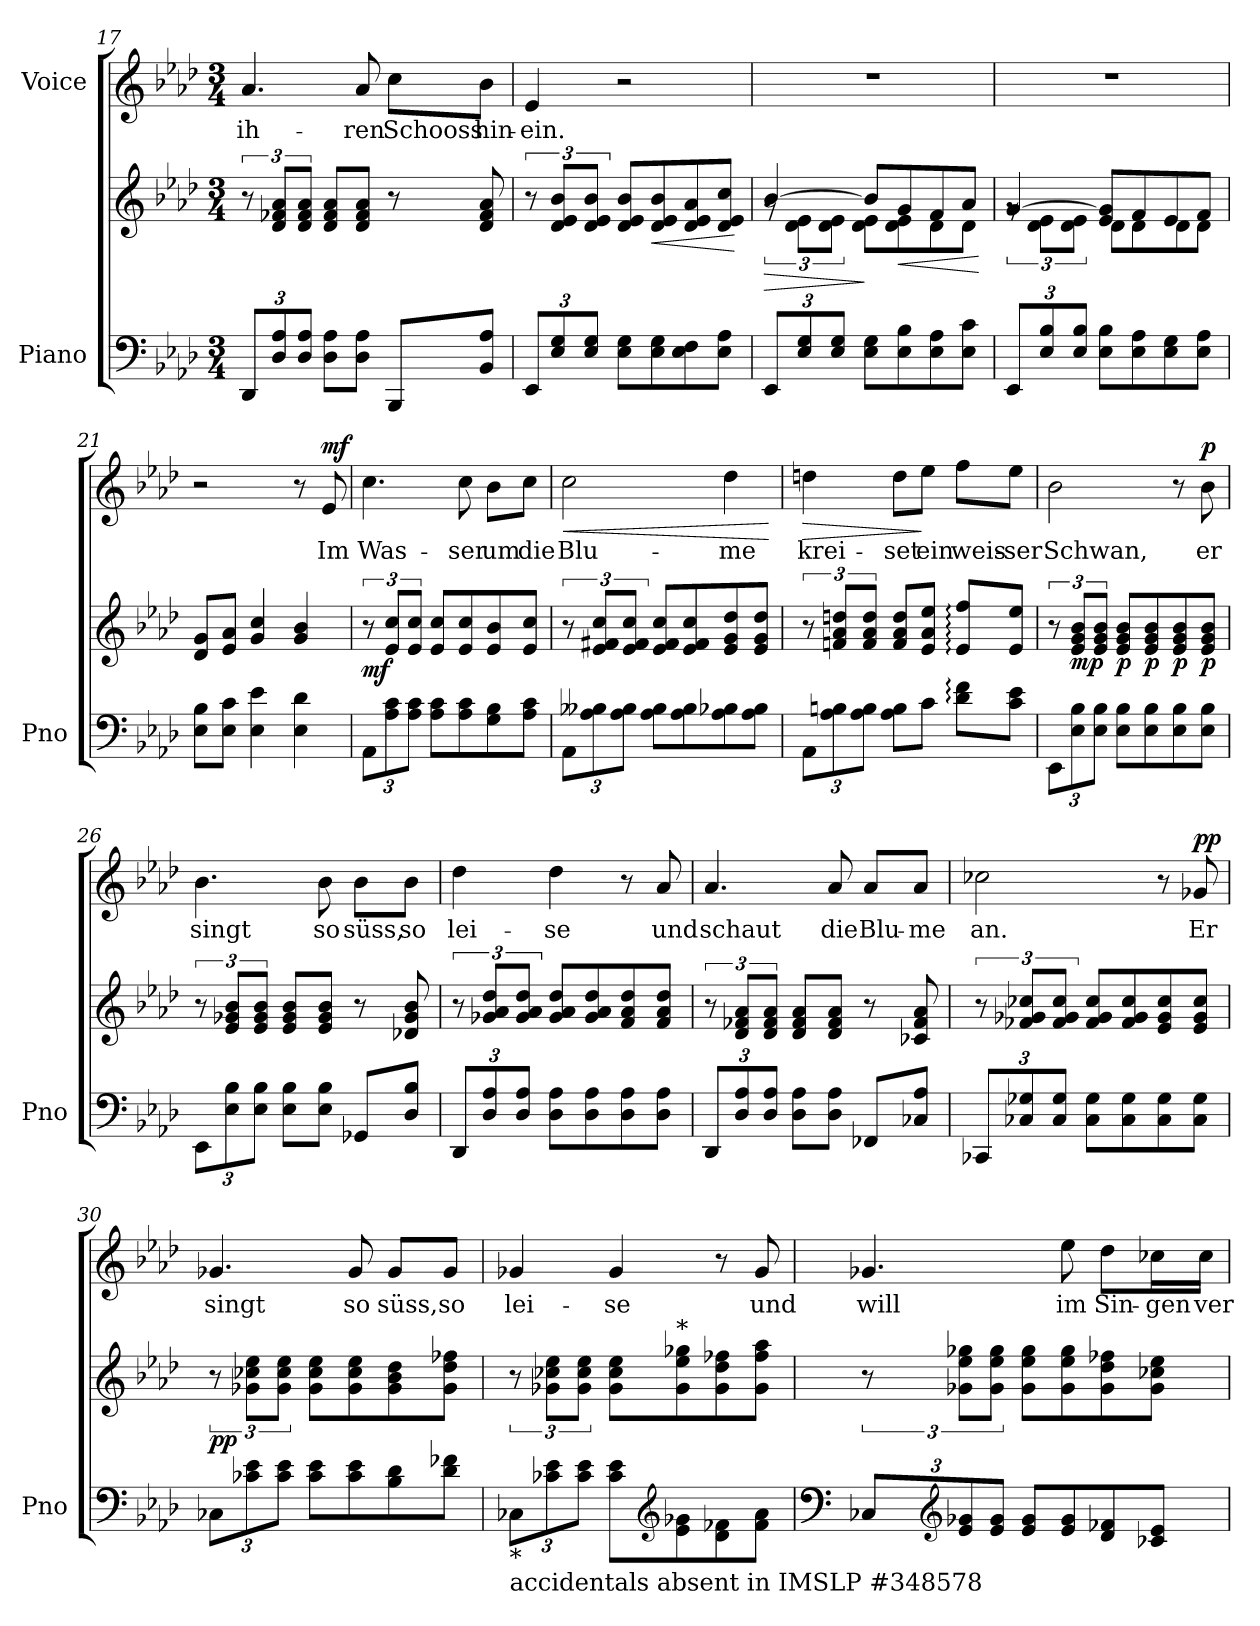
**kern	**kern	**dynam	**kern	**text	**dynam
*part2	*part2	*part2	*part1	*part1	*part1
*staff3	*staff2	*staff2/3	*staff1	*staff1	*staff1
*I"Piano	*	*	*I"Voice	*	*
*I'Pno	*	*	*	*	*
*clefF4	*clefG2	*	*clefG2	*	*
*k[b-e-a-d-]	*k[b-e-a-d-]	*	*k[b-e-a-d-]	*	*
*M3/4	*M3/4	*	*M3/4	*	*
*Xbrackettup	*	*	*	*	*
=17	=17	=17	=17	=17	=17
!	!	!	!	!LO:LY:b	!
12DD-/L	12r	.	4.a-/	ih-	.
12D-/ 12A-/	12d-/ 12f-X/ 12a-/L	.	.	.	.
12D-/ 12A-/J	12d-/ 12f-/ 12a-/J	.	.	.	.
8D-\ 8A-\L	8d-/ 8f-/ 8a-/L	.	.	.	.
!	!	!	!	!LO:LY:b	!
8D-\ 8A-\J	8d-/ 8f-/ 8a-/J	.	8a-/	-ren	.
!	!	!	!	!LO:LY:b	!
8BBB-/L	8r	.	8cc\L	Schooss	.
!	!	!	!	!LO:LY:b	!
8BB-/ 8A-/J	8d-/ 8f-/ 8a-/	.	8b-\J	hin-	.
!!LO:PB:g=z
=18	=18	=18	=18	=18	=18
!	!	!	!	!LO:LY:b	!
12EE-/L	12r	.	4e-/	-ein.	.
12E-/ 12G/	12d-/ 12e-/ 12b-/L	.	.	.	.
12E-/ 12G/J	12d-/ 12e-/ 12b-/J	.	.	.	.
8E-\ 8G\L	8d-/ 8e-/ 8b-/L	.	2r	.	.
!	!	!LO:HP:b	!	!	!
8E-\ 8G\	8d-/ 8e-/ 8b-/	<	.	.	.
8E-\ 8F\	8d-/ 8e-/ 8a-/	.	.	.	.
8E-\ 8A-\J	8d-/ 8e-/ 8cc/J	.	.	.	.
.	.	[	.	.	.
!!LO:LB:g=z
=19	=19	=19	=19	=19	=19
!	!	!LO:HP:b	!	!	!
*	*^	*	*	*	*
12EE-/L	[4b-/	12rg	>	2.r	.	.
12E-/ 12G/	.	12d-\ 12e-\L	.	.	.	.
12E-/ 12G/J	.	12d-\ 12e-\J	.	.	.	.
8E-\ 8G\L	8b-/L]	8d-\ 8e-\L	]	.	.	.
!	!	!	!LO:HP:b	!	!	!
8E-\ 8B-\	8g/	8d-\ 8e-\	<	.	.	.
8E-\ 8A-\	8f/	8d-\	.	.	.	.
8E-\ 8c\J	8a-/J	8d-\J	.	.	.	.
*	*v	*v	*	*	*	*
.	.	[	.	.	.
=20	=20	=20	=20	=20	=20
*	*^	*	*	*	*
12EE-/L	[4g/	12rg	.	2.r	.	.
12E-/ 12B-/	.	12d-\ 12e-\L	.	.	.	.
12E-/ 12B-/J	.	12d-\ 12e-\J	.	.	.	.
8E-\ 8B-\L	8e-/ 8g/]L	8d-\L	.	.	.	.
8E-\ 8A-\	8f/	8d-\	.	.	.	.
8E-\ 8G\	8e-/	8d-\	.	.	.	.
8E-\ 8A-\J	8f/J	8d-\J	.	.	.	.
*	*v	*v	*	*	*	*
=21	=21	=21	=21	=21	=21
8E-\ 8B-\L	8d-/ 8g/L	.	2r	.	.
8E-\ 8c\J	8e-/ 8a-/J	.	.	.	.
4E-\ 4e-\	4g/ 4cc/	.	.	.	.
4E-\ 4d-\	4g/ 4b-/	.	8r	.	.
!	!	!	!	!LO:LY:b	!LO:DY:a
.	.	.	8e-/	Im	mf
=22	=22	=22	=22	=22	=22
!	!	!LO:DY:b	!	!LO:LY:b	!
12AA-\L	12r	mf	4.cc\	Was-	.
12A-\ 12c\	12e-/ 12cc/L	.	.	.	.
12A-\ 12c\J	12e-/ 12cc/J	.	.	.	.
8A-\ 8c\L	8e-/ 8cc/L	.	.	.	.
!	!	!	!	!LO:LY:b	!
8A-\ 8c\	8e-/ 8cc/	.	8cc\	-ser	.
!	!	!	!	!LO:LY:b	!
8G\ 8B-\	8e-/ 8b-/	.	8b-\L	um	.
!	!	!	!	!LO:LY:b	!
8A-\ 8c\J	8e-/ 8cc/J	.	8cc\J	die	.
=23	=23	=23	=23	=23	=23
!	!	!	!	!LO:LY:b	!LO:HP:b
12AA-\L	12r	.	2cc\	Blu-	<
12A-\ 12B--X\	12e-/ 12f#X/ 12cc/L	.	.	.	.
12A-\ 12B--\J	12e-/ 12f#/ 12cc/J	.	.	.	.
8A-\ 8B--\L	8e-/ 8f#/ 8cc/L	.	.	.	.
8A-\ 8B--\	8e-/ 8f#/ 8cc/	.	.	.	.
!	!	!	!	!LO:LY:b	!
8A-\ 8B-X\	8e-/ 8g/ 8dd-/	.	4dd-\	-me	.
8A-\ 8B-\J	8e-/ 8g/ 8dd-/J	.	.	.	.
.	.	.	.	.	[
!!LO:LB:g=z
=24	=24	=24	=24	=24	=24
!	!	!	!	!LO:LY:b	!LO:HP:b
12AA-\L	12r	.	4ddn\	krei-	>
12A-\ 12Bn\	12fn/ 12a-/ 12ddn/L	.	.	.	.
12A-\ 12B\J	12f/ 12a-/ 12dd/J	.	.	.	.
!	!	!	!	!LO:LY:b	!
8A-\ 8B\L	8f/ 8a-/ 8dd/L	.	8dd\L	-set	.
!	!	!	!	!LO:LY:b	!
8c\J	8e-/ 8a-/ 8ee-/J	.	8ee-\J	ein	]
!	!	!	!	!LO:LY:b	!
8d-\: 8f\:L	8e-/: 8ff/:L	.	8ff\L	weis-	.
!	!	!	!	!LO:LY:b	!
8c\ 8e-\J	8e-/ 8ee-/J	.	8ee-\J	-ser	.
!!LO:PB:g=z
=25	=25	=25	=25	=25	=25
!	!	!	!	!LO:LY:b	!
12EE-\L	12r	.	2b-\	Schwan,	.
!	!	!LO:DY:b	!	!	!
12E-\ 12B-\	12e-/ 12g/ 12b-/L	mp	.	.	.
12E-\ 12B-\J	12e-/ 12g/ 12b-/J	.	.	.	.
!	!	!LO:DY:b	!	!	!
8E-\ 8B-\L	8e-/ 8g/ 8b-/L	p	.	.	.
!	!	!LO:DY:b	!	!	!
8E-\ 8B-\	8e-/ 8g/ 8b-/	p	.	.	.
!	!	!LO:DY:b	!	!	!
8E-\ 8B-\	8e-/ 8g/ 8b-/	p	8r	.	.
!	!	!LO:DY:b	!	!LO:LY:b	!LO:DY:a
8E-\ 8B-\J	8e-/ 8g/ 8b-/J	p	8b-\	er	p
=26	=26	=26	=26	=26	=26
!	!	!	!	!LO:LY:b	!
12EE-\L	12r	.	4.b-\	singt	.
12E-\ 12B-\	12e-/ 12g-X/ 12b-/L	.	.	.	.
12E-\ 12B-\J	12e-/ 12g-/ 12b-/J	.	.	.	.
8E-\ 8B-\L	8e-/ 8g-/ 8b-/L	.	.	.	.
!	!	!	!	!LO:LY:b	!
8E-\ 8B-\J	8e-/ 8g-/ 8b-/J	.	8b-\	so	.
!	!	!	!	!LO:LY:b	!
8GG-X/L	8r	.	8b-\L	süss,	.
!	!	!	!	!LO:LY:b	!
8D-/ 8B-/J	8d-X/ 8g-/ 8b-/	.	8b-\J	so	.
=27	=27	=27	=27	=27	=27
!	!	!	!	!LO:LY:b	!
12DD-/L	12r	.	4dd-\	lei-	.
12D-/ 12A-/	12g-X/ 12a-/ 12dd-/L	.	.	.	.
12D-/ 12A-/J	12g-/ 12a-/ 12dd-/J	.	.	.	.
!	!	!	!	!LO:LY:b	!
8D-\ 8A-\L	8g-/ 8a-/ 8dd-/L	.	4dd-\	-se	.
8D-\ 8A-\	8g-/ 8a-/ 8dd-/	.	.	.	.
8D-\ 8A-\	8f/ 8a-/ 8dd-/	.	8r	.	.
!	!	!	!	!LO:LY:b	!
8D-\ 8A-\J	8f/ 8a-/ 8dd-/J	.	8a-/	und	.
=28	=28	=28	=28	=28	=28
!	!	!	!	!LO:LY:b	!
12DD-/L	12r	.	4.a-/	schaut	.
12D-/ 12A-/	12d-/ 12f-X/ 12a-/L	.	.	.	.
12D-/ 12A-/J	12d-/ 12f-/ 12a-/J	.	.	.	.
8D-\ 8A-\L	8d-/ 8f-/ 8a-/L	.	.	.	.
!	!	!	!	!LO:LY:b	!
8D-\ 8A-\J	8d-/ 8f-/ 8a-/J	.	8a-/	die	.
!	!	!	!	!LO:LY:b	!
8FF-X/L	8r	.	8a-/L	Blu-	.
!	!	!	!	!LO:LY:b	!
8C-X/ 8A-/J	8c-X/ 8f-/ 8a-/	.	8a-/J	-me	.
=29	=29	=29	=29	=29	=29
!	!	!	!	!LO:LY:b	!
12CC-X/L	12r	.	2cc-X\	an.	.
12C-X/ 12G-X/	12f-X/ 12g-X/ 12cc-X/L	.	.	.	.
12C-/ 12G-/J	12f-/ 12g-/ 12cc-/J	.	.	.	.
8C-\ 8G-\L	8f-/ 8g-/ 8cc-/L	.	.	.	.
8C-\ 8G-\	8f-/ 8g-/ 8cc-/	.	.	.	.
8C-\ 8G-\	8e-/ 8g-/ 8cc-/	.	8r	.	.
!	!	!	!	!LO:LY:b	!LO:DY:a
8C-\ 8G-\J	8e-/ 8g-/ 8cc-/J	.	8g-X/	Er	pp
!!LO:LB:g=z
=30	=30	=30	=30	=30	=30
!	!	!LO:DY:b	!	!LO:LY:b	!
12C-X\L	12r	pp	4.g-X/	singt	.
12c-X\ 12e-\	12g-X\ 12cc-X\ 12ee-\L	.	.	.	.
12c-\ 12e-\J	12g-\ 12cc-\ 12ee-\J	.	.	.	.
8c-\ 8e-\L	8g-\ 8cc-\ 8ee-\L	.	.	.	.
!	!	!	!	!LO:LY:b	!
8c-\ 8e-\	8g-\ 8cc-\ 8ee-\	.	8g-/	so	.
!	!	!	!	!LO:LY:b	!
8B-\ 8d-\	8g-\ 8b-\ 8dd-\	.	8g-/L	süss,	.
!	!	!	!	!LO:LY:b	!
8d-\ 8f-X\J	8g-\ 8dd-\ 8ff-X\J	.	8g-/J	so	.
=31	=31	=31	=31	=31	=31
!LO:TX:b:t=*	!	!	!	!	!
!LO:TX:b:t=accidentals absent in IMSLP #348578	!	!	!	!	!
!	!	!	!	!LO:LY:b	!
12C-X\L	12r	.	4g-X/	lei-	.
12c-X\ 12e-\	12g-X\ 12cc-X\ 12ee-\L	.	.	.	.
12c-\ 12e-\J	12g-\ 12cc-\ 12ee-\J	.	.	.	.
!	!	!	!	!LO:LY:b	!
8c-\ 8e-\L	8g-\ 8cc-\ 8ee-\L	.	4g-/	-se	.
*clefG2	*	*	*	*	*
!	!LO:TX:a:t=*	!	!	!	!
8e-\ 8g-X\	8g-\ 8ee-\ 8gg-i\	.	.	.	.
8d-\ 8f-X\	8g-\ 8dd-\ 8ff-X\	.	8r	.	.
!	!	!	!	!LO:LY:b	!
8f-\ 8a-\J	8g-\ 8ff-\ 8aa-\J	.	8g-/	und	.
=32	=32	=32	=32	=32	=32
*clefF4	*	*	*	*	*
!	!	!	!	!LO:LY:b	!
12C-X/L	12r	.	4.g-X/	will	.
*clefG2	*	*	*	*	*
12e-/ 12g-X/	12g-X\ 12ee-\ 12gg-X\L	.	.	.	.
12e-/ 12g-/J	12g-\ 12ee-\ 12gg-\J	.	.	.	.
8e-/ 8g-/L	8g-\ 8ee-\ 8gg-\L	.	.	.	.
!	!	!	!	!LO:LY:b	!
8e-/ 8g-/	8g-\ 8ee-\ 8gg-\	.	8ee-\	im	.
!	!	!	!	!LO:LY:b	!
8d-/ 8f-X/	8g-\ 8dd-\ 8ff-X\	.	8dd-\L	Sin-	.
!	!	!	!	!LO:LY:b	!
8c-X/ 8e-/J	8g-\ 8cc-X\ 8ee-\J	.	16cc-X\L	-gen	.
!	!	!	!	!LO:LY:b	!
.	.	.	16cc-\JJ	ver-	.
=	=	=	=	=	=
*-	*-	*-	*-	*-	*-
